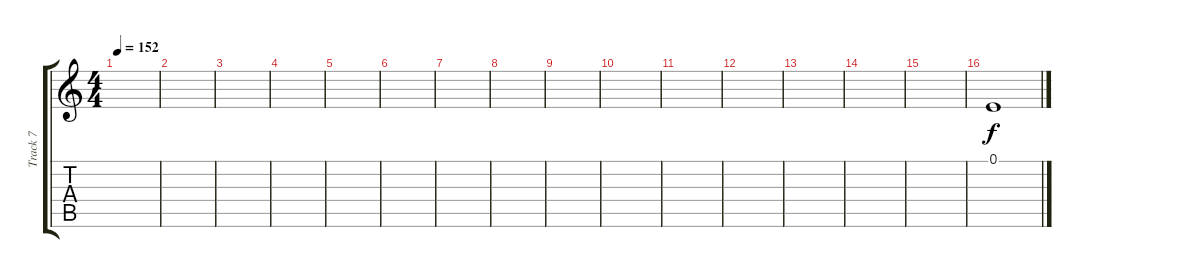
\track ("Track 7" "Track 7") {instrument synthstrings2}
\staff {score tabs}
\tuning (E4 B3 G3 D3 A2 E2) {hide}
\ts (4 4)
\tempo 152
\clef g2
\ks c
|
|
|
|
|
|
|
|
|
|
|
|
|
|
|
0.1.1{volume 9}
